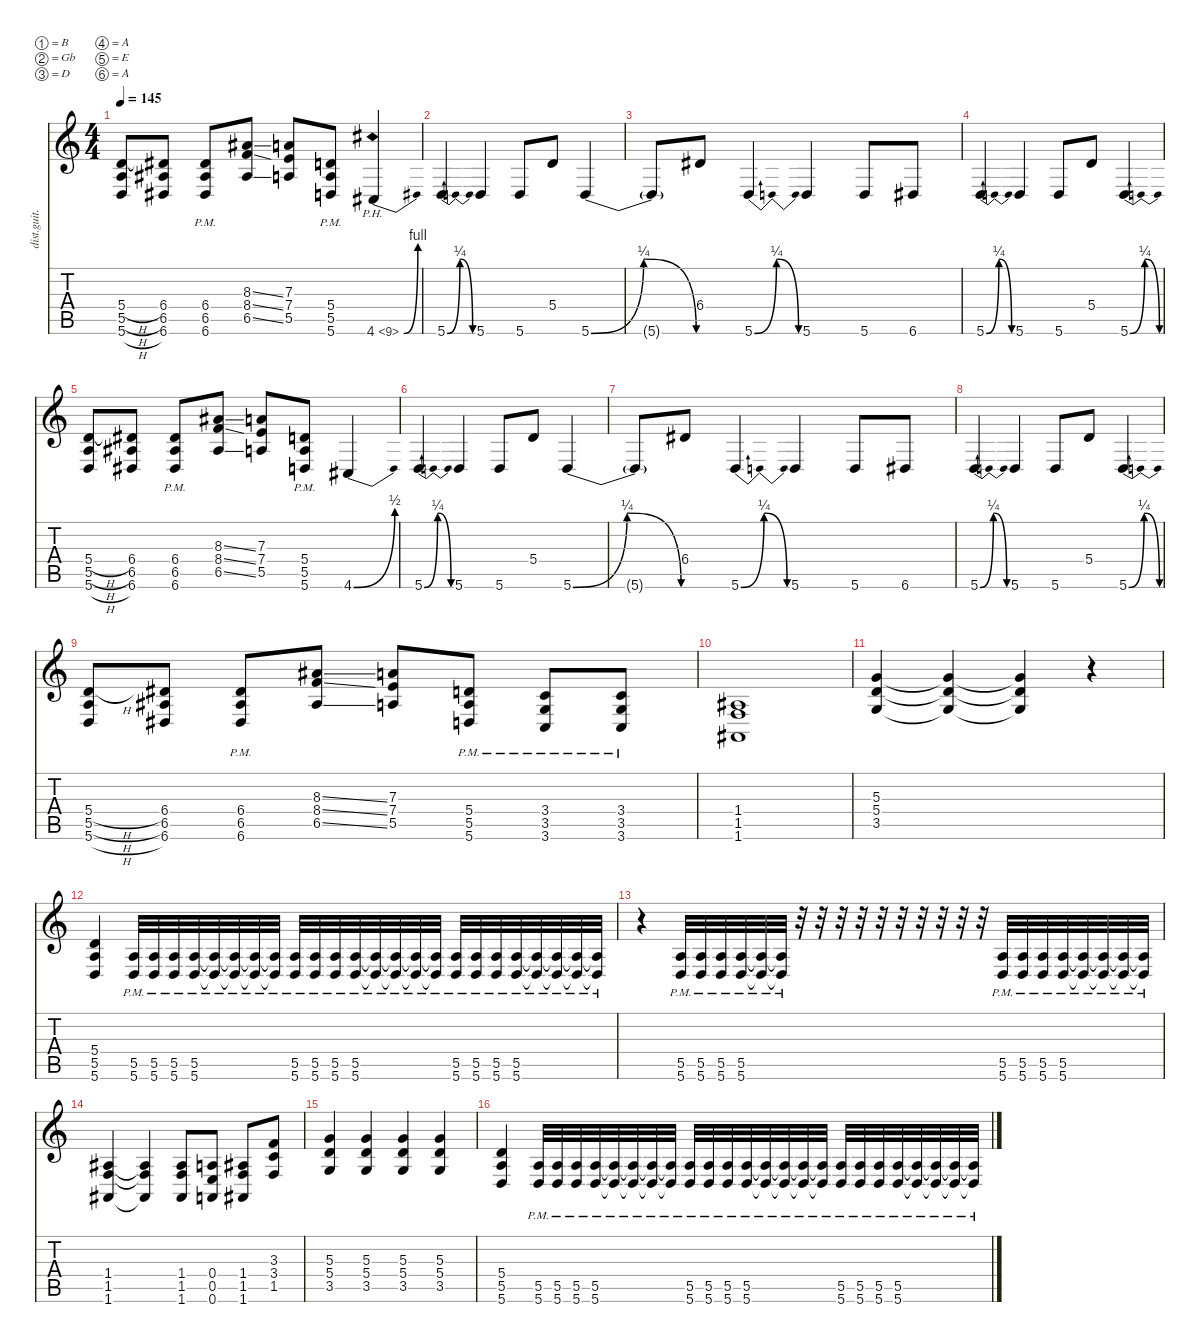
\defaultSystemsLayout 4
\hideDynamics
\bracketExtendMode nobrackets
\otherSystemsTrackNameOrientation horizontal
\track ("riff" "dist.guit.") {instrument distortionguitar}
\staff {score tabs}
\tuning (B3 Gb3 D3 A2 E2 A1)
\ts (4 4)
\tempo 145
\clef g2
\ks c
(5.6{h} 5.5{h} 5.4{h}).8{dy mf beam Up} (6.4{acc #} 6.5{acc #} 6.6{acc #}).8{beam Up} (6.6{pm acc #} 6.5{pm acc #} 6.4{pm acc #}).8{beam Up} (6.5{ss acc #} 8.4{ss} 8.3{ss acc #}).8{beam Up} (5.5 7.4 7.3).8{beam Up} (5.6{pm} 5.5{pm} 5.4{pm}).8{beam Up} 4.6{be (bend 0 0 15 4) ph 5 acc #}.4{beam Up} |
5.6{be (bendrelease 0 0 9.6 1 20.4 1 30 0)}.4{beam Up} 5.6.4{beam Up} 5.6.8{beam Up} 5.4.8{beam Up} 5.6{be (bendrelease 0 0 10.2 1 20.4 1 30 0)}.4{beam Up} |
5.6{t}.8{beam Up} 6.4{acc #}.8{beam Up} 5.6{be (bendrelease 0 0 10.2 1 20.4 1 30 0)}.4{beam Up} 5.6.4{beam Up} 5.6.8{beam Up} 6.6{acc #}.8{beam Up} |
5.6{be (bendrelease 0 0 10.2 1 20.4 1 30 0)}.4{beam Up} 5.6.4{beam Up} 5.6.8{beam Up} 5.4.8{beam Up} 5.6{be (bendrelease 0 0 10.799999999999999 1 20.4 1 30 0)}.4{beam Up} |
(5.6{h} 5.5{h} 5.4{h}).8{beam Up} (6.4{acc #} 6.5{acc #} 6.6{acc #}).8{beam Up} (6.6{pm acc #} 6.5{pm acc #} 6.4{pm acc #}).8{beam Up} (6.5{ss acc #} 8.4{ss} 8.3{ss acc #}).8{beam Up} (5.5 7.4 7.3).8{beam Up} (5.6{pm} 5.5{pm} 5.4{pm}).8{beam Up} 4.6{be (bend 0 0 14.399999999999999 2) acc #}.4{beam Up} |
5.6{be (bendrelease 0 0 9.6 1 20.4 1 30 0)}.4{beam Up} 5.6.4{beam Up} 5.6.8{beam Up} 5.4.8{beam Up} 5.6{be (bendrelease 0 0 10.2 1 20.4 1 30 0)}.4{beam Up} |
5.6{t}.8{beam Up} 6.4{acc #}.8{beam Up} 5.6{be (bendrelease 0 0 10.2 1 20.4 1 30 0)}.4{beam Up} 5.6.4{beam Up} 5.6.8{beam Up} 6.6{acc #}.8{beam Up} |
5.6{be (bendrelease 0 0 10.2 1 20.4 1 30 0)}.4{beam Up} 5.6.4{beam Up} 5.6.8{beam Up} 5.4.8{beam Up} 5.6{be (bendrelease 0 0 9.6 1 20.4 1 30 0)}.4{beam Up} |
(5.6{h} 5.5{h} 5.4{h}).8{beam Up} (6.4{acc #} 6.5{acc #} 6.6{acc #}).8{beam Up} (6.6{pm acc #} 6.5{pm acc #} 6.4{pm acc #}).8{beam Up} (6.5{ss acc #} 8.4{ss} 8.3{ss acc #}).8{beam Up} (5.5 7.4 7.3).8{beam Up} (5.6{pm} 5.5{pm} 5.4{pm}).8{beam Up} (3.6{pm} 3.4{pm} 3.5{pm}).8{beam Up} (3.6{pm} 3.5{pm} 3.4{pm}).8{beam Up} |
(1.6{acc #} 1.5 1.4{acc #}).1{beam Up} |
(3.5 5.4 5.3).4{beam Up} (3.5{t} 5.4{t} 5.3{t}).4{beam Up} (3.5{t} 5.4{t} 5.3{t}).4{beam Up} r.4{beam Up} |
(5.6 5.5 5.4).4{beam Up} (5.6{pm} 5.5{pm}).32{beam Up} (5.6{pm} 5.5{pm}).32{beam Up} (5.6{pm} 5.5{pm}).32{beam Up} (5.6{pm} 5.5{pm}).32{beam Up} (5.6{pm t} 5.5{pm t}).32{beam Up} (5.6{pm t} 5.5{pm t}).32{beam Up} (5.6{pm t} 5.5{pm t}).32{beam Up} (5.6{pm t} 5.5{pm t}).32{beam Up} (5.6{pm} 5.5{pm}).32{beam Up} (5.6{pm} 5.5{pm}).32{beam Up} (5.6{pm} 5.5{pm}).32{beam Up} (5.6{pm} 5.5{pm}).32{beam Up} (5.6{pm t} 5.5{pm t}).32{beam Up} (5.6{pm t} 5.5{pm t}).32{beam Up} (5.6{pm t} 5.5{pm t}).32{beam Up} (5.6{pm t} 5.5{pm t}).32{beam Up} (5.6{pm} 5.5{pm}).32{beam Up} (5.6{pm} 5.5{pm}).32{beam Up} (5.6{pm} 5.5{pm}).32{beam Up} (5.6{pm} 5.5{pm}).32{beam Up} (5.6{pm t} 5.5{pm t}).32{beam Up} (5.6{pm t} 5.5{pm t}).32{beam Up} (5.6{pm t} 5.5{pm t}).32{beam Up} (5.6{pm t} 5.5{pm t}).32{beam Up} |
r.4{beam Down} (5.6{pm} 5.5{pm}).32{beam Up} (5.6{pm} 5.5{pm}).32{beam Up} (5.6{pm} 5.5{pm}).32{beam Up} (5.6{pm} 5.5{pm}).32{beam Up} (5.6{pm t} 5.5{pm t}).32{beam Up} (5.6{pm t} 5.5{pm t}).32{beam Up} r.32{beam Up} r.32{beam Up} r.32{beam Up} r.32{beam Up} r.32{beam Up} r.32{beam Up} r.32{beam Up} r.32{beam Up} r.32{beam Up} r.32{beam Up} (5.6{pm} 5.5{pm}).32{beam Up} (5.6{pm} 5.5{pm}).32{beam Up} (5.6{pm} 5.5{pm}).32{beam Up} (5.6{pm} 5.5{pm}).32{beam Up} (5.6{pm t} 5.5{pm t}).32{beam Up} (5.6{pm t} 5.5{pm t}).32{beam Up} (5.6{pm t} 5.5{pm t}).32{beam Up} (5.6{pm t} 5.5{pm t}).32{beam Up} |
(1.6{acc #} 1.5 1.4{acc #}).4{beam Up} (1.6{t acc #} 1.5{t} 1.4{t acc #}).4{beam Up} (1.6{acc #} 1.5 1.4{acc #}).8{beam Up} (0.6 0.4 0.5).8{beam Up} (1.6{acc #} 1.5 1.4{acc #}).8{beam Up} (3.4 1.5 3.3).8{beam Up} |
(5.4 3.5 5.3).4{beam Up} (3.5 5.4 5.3).4{beam Up} (3.5 5.4 5.3).4{beam Up} (3.5 5.4 5.3).4{beam Up} |
(5.6 5.5 5.4).4{beam Up} (5.6{pm} 5.5{pm}).32{beam Up} (5.6{pm} 5.5{pm}).32{beam Up} (5.6{pm} 5.5{pm}).32{beam Up} (5.6{pm} 5.5{pm}).32{beam Up} (5.6{pm t} 5.5{pm t}).32{beam Up} (5.6{pm t} 5.5{pm t}).32{beam Up} (5.6{pm t} 5.5{pm t}).32{beam Up} (5.6{pm t} 5.5{pm t}).32{beam Up} (5.6{pm} 5.5{pm}).32{beam Up} (5.6{pm} 5.5{pm}).32{beam Up} (5.6{pm} 5.5{pm}).32{beam Up} (5.6{pm} 5.5{pm}).32{beam Up} (5.6{pm t} 5.5{pm t}).32{beam Up} (5.6{pm t} 5.5{pm t}).32{beam Up} (5.6{pm t} 5.5{pm t}).32{beam Up} (5.6{pm t} 5.5{pm t}).32{beam Up} (5.6{pm} 5.5{pm}).32{beam Up} (5.6{pm} 5.5{pm}).32{beam Up} (5.6{pm} 5.5{pm}).32{beam Up} (5.6{pm} 5.5{pm}).32{beam Up} (5.6{pm t} 5.5{pm t}).32{beam Up} (5.6{pm t} 5.5{pm t}).32{beam Up} (5.6{pm t} 5.5{pm t}).32{beam Up} (5.6{pm t} 5.5{pm t}).32{beam Up}
